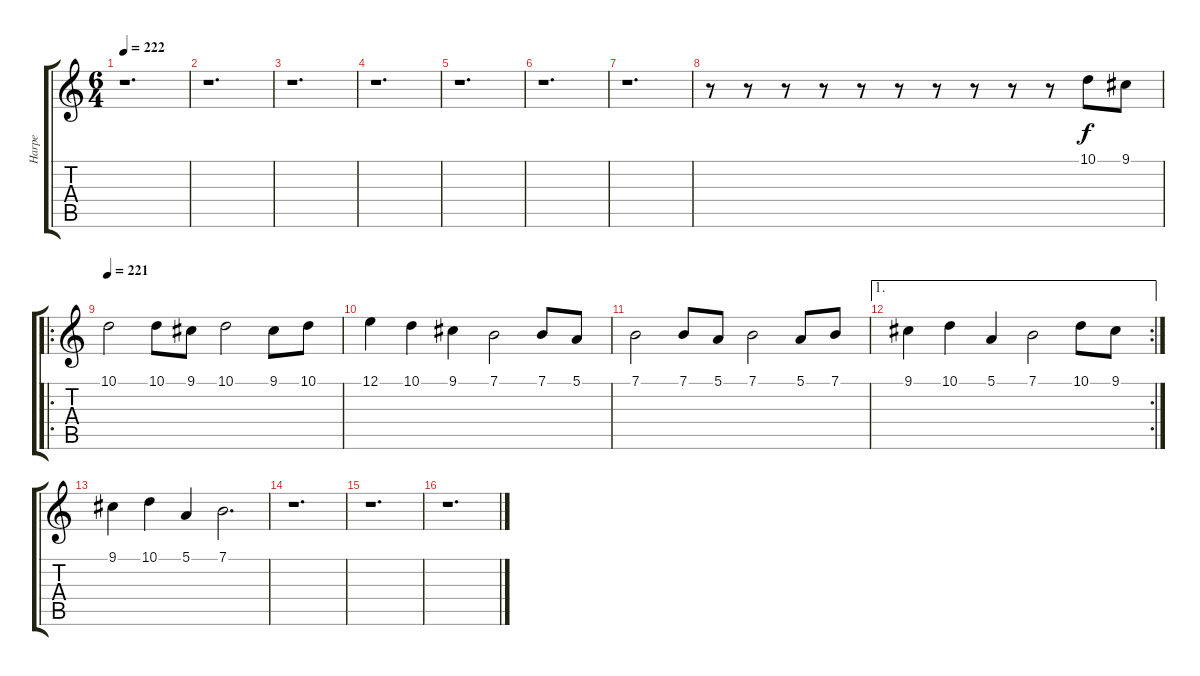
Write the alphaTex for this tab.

\track ("Harpe" "Harpe") {instrument orchestralharp}
\staff {score tabs}
\tuning (E4 B3 G3 D3 A2 E2) {hide}
\ts (6 4)
\tempo 222
\clef g2
\ks c
r.1{d dy f} |
r.1{d} |
r.1{d} |
r.1{d} |
r.1{d} |
r.1{d} |
r.1{d} |
r.8 r.8 r.8 r.8 r.8 r.8 r.8 r.8 r.8 r.8 10.1.8 9.1.8 |
\ro
\tempo 221
10.1.2 10.1.8 9.1.8 10.1.2 9.1.8 10.1.8 |
12.1.4 10.1.4 9.1.4 7.1.2 7.1.8 5.1.8 |
7.1.2 7.1.8 5.1.8 7.1.2 5.1.8 7.1.8 |
\ae 1
\rc 2
9.1.4 10.1.4 5.1.4 7.1.2 10.1.8 9.1.8 |
9.1.4 10.1.4 5.1.4 7.1.2{d} |
r.1{d} |
r.1{d} |
r.1{d}
